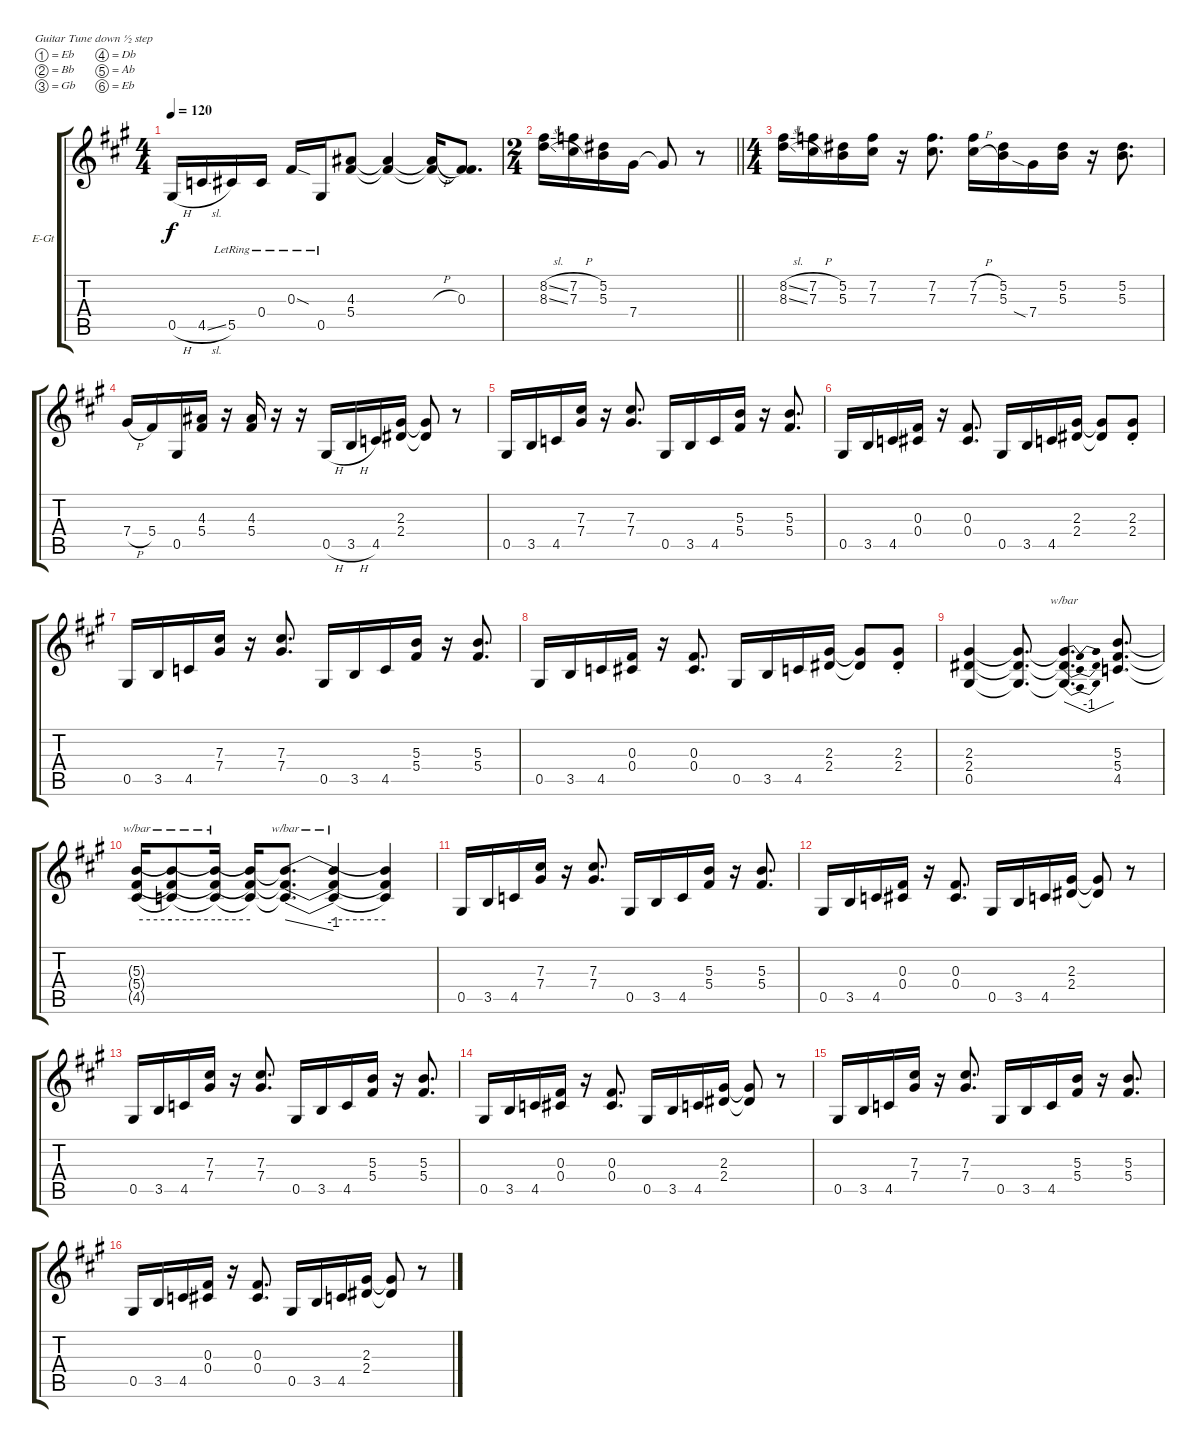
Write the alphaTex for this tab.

\bracketExtendMode groupsimilarinstruments
\firstSystemTrackNameOrientation horizontal
\otherSystemsTrackNameOrientation horizontal
\track ("Guitar 3" "E-Gt") {instrument distortionguitar}
\staff {score tabs}
\tuning (Eb4 Bb3 Gb3 Db3 Ab2 Eb2)
\ts (4 4)
\tempo 120
\clef g2
\ks a
0.5{h}.16{dy f} 4.5{sl}.16 5.5{lr}.16 0.4{lr}.16 0.3{sod lr}.16 0.5{lr}.16 (4.3 5.4).8 (4.3{t} 5.4{t}).4 (4.3{h t} 5.4{t}).16 (0.3 5.4{t}).8{d} |
\ts (2 4)
\beaming (8 2 2 2 2)
\barLineRight lightlight
(8.2{sl} 8.3{sl}).16 (7.2{h} 7.3{h}).16 (5.2 5.3).16 7.4.16 7.4{t}.8 r.8 |
\ts (4 4)
\beaming (8 2 2 2 2)
(8.2{sl} 8.3{sl}).16 (7.2{h} 7.3{h}).16 (5.2 5.3).16 (7.2 7.3).16 r.16 (7.2 7.3).8{d} (7.2{h} 7.3{h}).16 (5.2 5.3).16 7.4{sia}.16 (5.2 5.3).16 r.16 (5.2 5.3).8{d} |
7.4{h}.16 5.4.16 0.5.16 (4.3 5.4).16 r.16 (4.3 5.4).16 r.16 r.16 0.5{h}.16 3.5{h}.16 4.5.16 (2.3 2.4).16 (2.3{t} 2.4{t}).8 r.8 |
0.5.16 3.5.16 4.5.16 (7.3 7.4).16 r.16 (7.3 7.4).8{d} 0.5.16 3.5.16 4.5.16 (5.3 5.4).16 r.16 (5.3 5.4).8{d} |
0.5.16 3.5.16 4.5.16 (0.3 0.4).16 r.16 (0.3 0.4).8{d} 0.5.16 3.5.16 4.5.16 (2.3 2.4).16 (2.3{t} 2.4{t}).8 (2.3{st} 2.4{st}).8 |
0.5.16 3.5.16 4.5.16 (7.3 7.4).16 r.16 (7.3 7.4).8{d} 0.5.16 3.5.16 4.5.16 (5.3 5.4).16 r.16 (5.3 5.4).8{d} |
0.5.16 3.5.16 4.5.16 (0.3 0.4).16 r.16 (0.3 0.4).8{d} 0.5.16 3.5.16 4.5.16 (2.3 2.4).16 (2.3{t} 2.4{t}).8 (2.3{st} 2.4{st}).8 |
(2.3 2.4 0.5).4 (2.3{t} 2.4{t} 0.5{t}).8{d} (2.3{t} 2.4{t} 0.5{t}).4{d tbe (dip default 0 0 30 -4 60 0)} (5.3 5.4 4.5).8{d} |
(5.3{t} 5.4{t} 4.5{t}).16{tbe (hold default 0 0 60 0)} (5.3{t} 5.4{t} 4.5{t}).8{tbe (hold default 0 0 60 0)} (5.3{t} 5.4{t} 4.5{t}).16{tbe (hold default 0 0 60 0)} (5.3{t} 5.4{t} 4.5{t}).16 (5.3{t} 5.4{t} 4.5{t}).8{d tbe (dive default 0 0 60 -4)} (5.3{t} 5.4{t} 4.5{t}).4{tbe (hold default 0 0 60 0)} (5.3{t} 5.4{t} 4.5{t}).4 |
0.5.16 3.5.16 4.5.16 (7.3 7.4).16 r.16 (7.3 7.4).8{d} 0.5.16 3.5.16 4.5.16 (5.3 5.4).16 r.16 (5.3 5.4).8{d} |
0.5.16 3.5.16 4.5.16 (0.3 0.4).16 r.16 (0.3 0.4).8{d} 0.5.16 3.5.16 4.5.16 (2.3 2.4).16 (2.3{t} 2.4{t}).8 r.8 |
0.5.16 3.5.16 4.5.16 (7.3 7.4).16 r.16 (7.3 7.4).8{d} 0.5.16 3.5.16 4.5.16 (5.3 5.4).16 r.16 (5.3 5.4).8{d} |
0.5.16 3.5.16 4.5.16 (0.3 0.4).16 r.16 (0.3 0.4).8{d} 0.5.16 3.5.16 4.5.16 (2.3 2.4).16 (2.3{t} 2.4{t}).8 r.8 |
0.5.16 3.5.16 4.5.16 (7.3 7.4).16 r.16 (7.3 7.4).8{d} 0.5.16 3.5.16 4.5.16 (5.3 5.4).16 r.16 (5.3 5.4).8{d} |
0.5.16 3.5.16 4.5.16 (0.3 0.4).16 r.16 (0.3 0.4).8{d} 0.5.16 3.5.16 4.5.16 (2.3 2.4).16 (2.3{t} 2.4{t}).8 r.8
